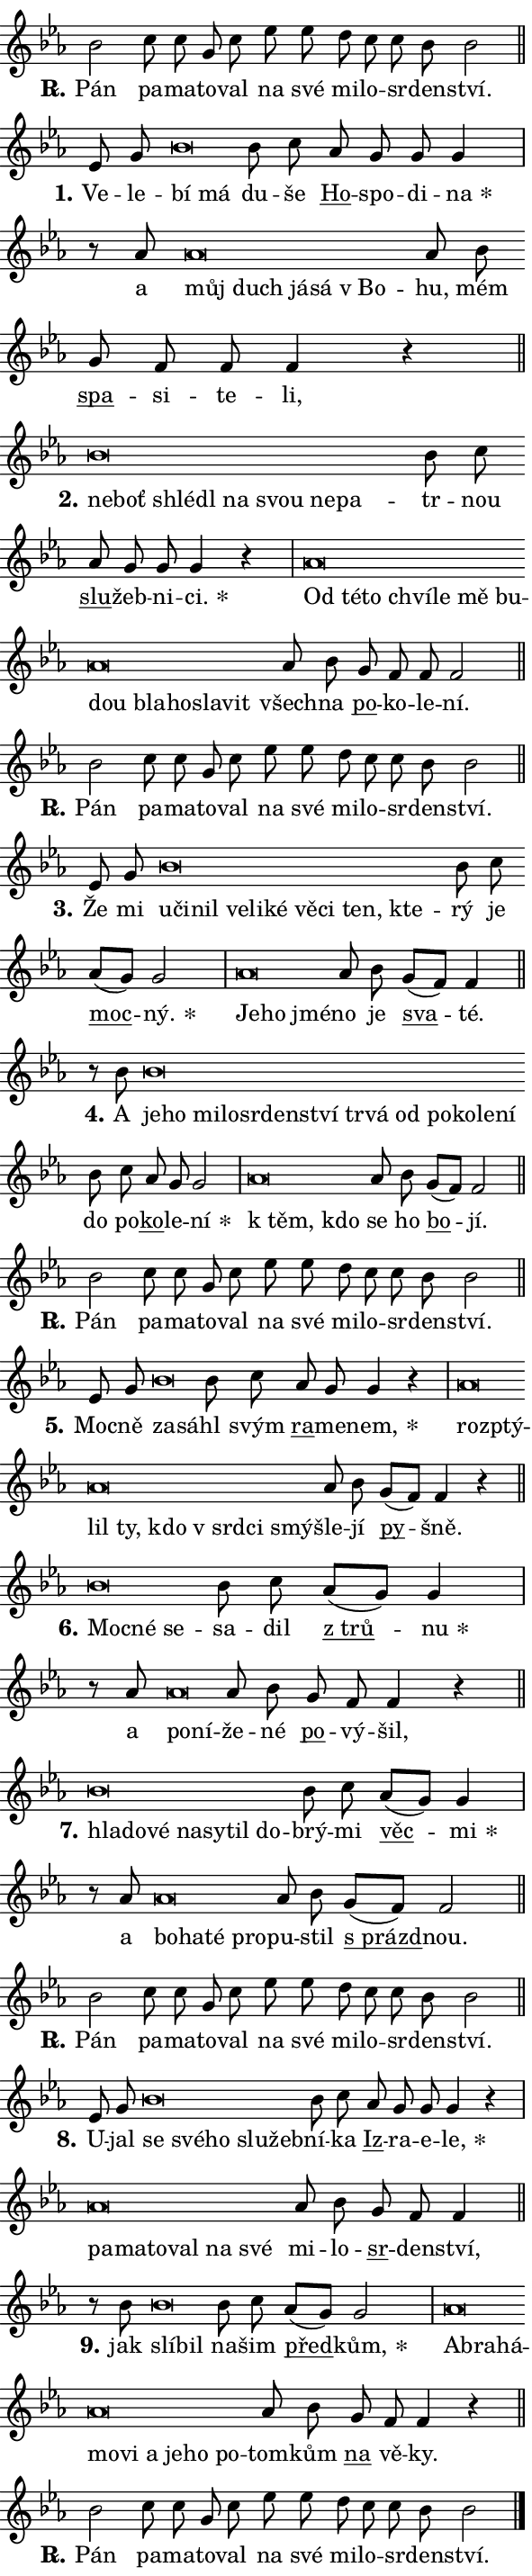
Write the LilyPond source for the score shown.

\version "2.24.0"
\header { tagline = "" }
\paper {
  indent = 0\cm
  top-margin = 0\cm
  right-margin = 0.13\cm % to fit lyric hyphens
  bottom-margin = 0\cm
  left-margin = 0\cm
  paper-width = 10\cm
  page-breaking = #ly:one-page-breaking
  system-system-spacing.basic-distance = #11
  score-system-spacing.basic-distance = #11
  ragged-last = ##f
}


%% Author: Thomas Morley
%% https://lists.gnu.org/archive/html/lilypond-user/2020-05/msg00002.html
#(define (line-position grob)
"Returns position of @var[grob} in current system:
   @code{'start}, if at first time-step
   @code{'end}, if at last time-step
   @code{'middle} otherwise
"
  (let* ((col (ly:item-get-column grob))
         (ln (ly:grob-object col 'left-neighbor))
         (rn (ly:grob-object col 'right-neighbor))
         (col-to-check-left (if (ly:grob? ln) ln col))
         (col-to-check-right (if (ly:grob? rn) rn col))
         (break-dir-left
           (and
             (ly:grob-property col-to-check-left 'non-musical #f)
             (ly:item-break-dir col-to-check-left)))
         (break-dir-right
           (and
             (ly:grob-property col-to-check-right 'non-musical #f)
             (ly:item-break-dir col-to-check-right))))
        (cond ((eqv? 1 break-dir-left) 'start)
              ((eqv? -1 break-dir-right) 'end)
              (else 'middle))))

#(define (tranparent-at-line-position vctor)
  (lambda (grob)
  "Relying on @code{line-position} select the relevant enry from @var{vctor}.
Used to determine transparency,"
    (case (line-position grob)
      ((end) (not (vector-ref vctor 0)))
      ((middle) (not (vector-ref vctor 1)))
      ((start) (not (vector-ref vctor 2))))))

noteHeadBreakVisibility =
#(define-music-function (break-visibility)(vector?)
"Makes @code{NoteHead}s transparent relying on @var{break-visibility}"
#{
  \override NoteHead.transparent =
    #(tranparent-at-line-position break-visibility)
#})

#(define delete-ledgers-for-transparent-note-heads
  (lambda (grob)
    "Reads whether a @code{NoteHead} is transparent.
If so this @code{NoteHead} is removed from @code{'note-heads} from
@var{grob}, which is supposed to be @code{LedgerLineSpanner}.
As a result ledgers are not printed for this @code{NoteHead}"
    (let* ((nhds-array (ly:grob-object grob 'note-heads))
           (nhds-list
             (if (ly:grob-array? nhds-array)
                 (ly:grob-array->list nhds-array)
                 '()))
           ;; Relies on the transparent-property being done before
           ;; Staff.LedgerLineSpanner.after-line-breaking is executed.
           ;; This is fragile ...
           (to-keep
             (remove
               (lambda (nhd)
                 (ly:grob-property nhd 'transparent #f))
               nhds-list)))
      ;; TODO find a better method to iterate over grob-arrays, similiar
      ;; to filter/remove etc for lists
      ;; For now rebuilt from scratch
      (set! (ly:grob-object grob 'note-heads)  '())
      (for-each
        (lambda (nhd)
          (ly:pointer-group-interface::add-grob grob 'note-heads nhd))
        to-keep))))

squashNotes = {
  \override NoteHead.X-extent = #'(-0.2 . 0.2)
  \override NoteHead.Y-extent = #'(-0.75 . 0)
  \override NoteHead.stencil =
    #(lambda (grob)
       (let ((pos (ly:grob-property grob 'staff-position)))
         (begin
           (if (< pos -7) (display "ERROR: Lower brevis then expected\n") (display ""))
           (if (<= pos -6) ly:text-interface::print ly:note-head::print))))
}
unSquashNotes = {
  \revert NoteHead.X-extent
  \revert NoteHead.Y-extent
  \revert NoteHead.stencil
}

hideNotes = \noteHeadBreakVisibility #begin-of-line-visible
unHideNotes = \noteHeadBreakVisibility #all-visible

% work-around for resetting accidentals
% https://lilypond.org/doc/v2.23/Documentation/notation/displaying-rhythms#unmetered-music
cadenzaMeasure = {
  \cadenzaOff
  \partial 1024 s1024
  \cadenzaOn
}

#(define-markup-command (accent layout props text) (markup?)
  "Underline accented syllable"
  (interpret-markup layout props
    #{\markup \override #'(offset . 4.3) \underline { #text }#}))

responsum = \markup \concat {
  "R" \hspace #-1.05 \path #0.1 #'((moveto 0 0.07) (lineto 0.9 0.8)) \hspace #0.05 "."
}

spaceSize = #0.6828661417322834 % exact space size for TeX Gyre Schola

\layout {
  \context {
    \Staff
    \remove "Time_signature_engraver"
    \override LedgerLineSpanner.after-line-breaking = #delete-ledgers-for-transparent-note-heads
  }
  \context {
    \Lyrics {
      \override LyricSpace.minimum-distance = \spaceSize
      \override LyricText.font-name = #"TeX Gyre Schola"
      \override LyricText.font-size = 1
      \override StanzaNumber.font-name = #"TeX Gyre Schola Bold"
      \override StanzaNumber.font-size = 1
    }
  }
  \context {
    \Score 
    \override NoteHead.text =
      #(lambda (grob) 
        (let ((pos (ly:grob-property grob 'staff-position)))
          #{\markup {
            \combine
              \halign #-0.55 \raise #(if (= pos -6) 0 0.5) \override #'(thickness . 2) \draw-line #'(3.2 . 0)
              \musicglyph "noteheads.sM1"
          }#}))
  }
}

% magnetic-lyrics.ily
%
%   written by
%     Jean Abou Samra <jean@abou-samra.fr>
%     Werner Lemberg <wl@gnu.org>
%
%   adapted by
%     Jiri Hon <jiri.hon@gmail.com>
%
% Version 2022-Apr-15

% https://www.mail-archive.com/lilypond-user@gnu.org/msg149350.html

#(define (Left_hyphen_pointer_engraver context)
   "Collect syllable-hyphen-syllable occurrences in lyrics and store
them in properties.  This engraver only looks to the left.  For
example, if the lyrics input is @code{foo -- bar}, it does the
following.

@itemize @bullet
@item
Set the @code{text} property of the @code{LyricHyphen} grob between
@q{foo} and @q{bar} to @code{foo}.

@item
Set the @code{left-hyphen} property of the @code{LyricText} grob with
text @q{foo} to the @code{LyricHyphen} grob between @q{foo} and
@q{bar}.
@end itemize

Use this auxiliary engraver in combination with the
@code{lyric-@/text::@/apply-@/magnetic-@/offset!} hook."
   (let ((hyphen #f)
         (text #f))
     (make-engraver
      (acknowledgers
       ((lyric-syllable-interface engraver grob source-engraver)
        (set! text grob)))
      (end-acknowledgers
       ((lyric-hyphen-interface engraver grob source-engraver)
        ;(when (not (grob::has-interface grob 'lyric-space-interface))
          (set! hyphen grob)));)
      ((stop-translation-timestep engraver)
       (when (and text hyphen)
         (ly:grob-set-object! text 'left-hyphen hyphen))
       (set! text #f)
       (set! hyphen #f)))))

#(define (lyric-text::apply-magnetic-offset! grob)
   "If the space between two syllables is less than the value in
property @code{LyricText@/.details@/.squash-threshold}, move the right
syllable to the left so that it gets concatenated with the left
syllable.

Use this function as a hook for
@code{LyricText@/.after-@/line-@/breaking} if the
@code{Left_@/hyphen_@/pointer_@/engraver} is active."
   (let ((hyphen (ly:grob-object grob 'left-hyphen #f)))
     (when hyphen
       (let ((left-text (ly:spanner-bound hyphen LEFT)))
         (when (grob::has-interface left-text 'lyric-syllable-interface)
           (let* ((common (ly:grob-common-refpoint grob left-text X))
                  (this-x-ext (ly:grob-extent grob common X))
                  (left-x-ext
                   (begin
                     ;; Trigger magnetism for left-text.
                     (ly:grob-property left-text 'after-line-breaking)
                     (ly:grob-extent left-text common X)))
                  ;; `delta` is the gap width between two syllables.
                  (delta (- (interval-start this-x-ext)
                            (interval-end left-x-ext)))
                  (details (ly:grob-property grob 'details))
                  (threshold (assoc-get 'squash-threshold details 0.2)))
             (when (< delta threshold)
               (let* (;; We have to manipulate the input text so that
                      ;; ligatures crossing syllable boundaries are not
                      ;; disabled.  For languages based on the Latin
                      ;; script this is essentially a beautification.
                      ;; However, for non-Western scripts it can be a
                      ;; necessity.
                      (lt (ly:grob-property left-text 'text))
                      (rt (ly:grob-property grob 'text))
                      (is-space (grob::has-interface hyphen 'lyric-space-interface))
                      (space (if is-space " " ""))
                      (extra-delta (if is-space spaceSize 0))
                      ;; Append new syllable.
                      (ltrt-space (if (and (string? lt) (string? rt))
                                (string-append lt space rt)
                                (make-concat-markup (list lt space rt))))
                      ;; Right-align `ltrt` to the right side.
                      (ltrt-space-markup (grob-interpret-markup
                               grob
                               (make-translate-markup
                                (cons (interval-length this-x-ext) 0)
                                (make-right-align-markup ltrt-space)))))
                 (begin
                   ;; Don't print `left-text`.
                   (ly:grob-set-property! left-text 'stencil #f)
                   ;; Set text and stencil (which holds all collected
                   ;; syllables so far) and shift it to the left.
                   (ly:grob-set-property! grob 'text ltrt-space)
                   (ly:grob-set-property! grob 'stencil ltrt-space-markup)
                   (ly:grob-translate-axis! grob (- (- delta extra-delta)) X))))))))))


#(define (lyric-hyphen::displace-bounds-first grob)
   ;; Make very sure this callback isn't triggered too early.
   (let ((left (ly:spanner-bound grob LEFT))
         (right (ly:spanner-bound grob RIGHT)))
     (ly:grob-property left 'after-line-breaking)
     (ly:grob-property right 'after-line-breaking)
     (ly:lyric-hyphen::print grob)))

squashThreshold = #0.4

\layout {
  \context {
    \Lyrics
    \consists #Left_hyphen_pointer_engraver
    \override LyricText.after-line-breaking =
      #lyric-text::apply-magnetic-offset!
    \override LyricHyphen.stencil = #lyric-hyphen::displace-bounds-first
    \override LyricText.details.squash-threshold = \squashThreshold
    \override LyricHyphen.minimum-distance = 0
    \override LyricHyphen.minimum-length = \squashThreshold
  }
}

squashText = \override LyricText.details.squash-threshold = 9999
unSquashText = \override LyricText.details.squash-threshold = \squashThreshold

leftText = \override LyricText.self-alignment-X = #LEFT
unLeftText = \revert LyricText.self-alignment-X

starOffset = #(lambda (grob) 
                (let ((x_offset (ly:self-alignment-interface::aligned-on-x-parent grob)))
                  (if (= x_offset 0) 0 (+ x_offset 1.2))))

star = #(define-music-function (syllable)(string?)
"Append star separator at the end of a syllable"
#{
  \once \override LyricText.X-offset = #starOffset
  \lyricmode { \markup {
    #syllable
    \override #'((font-name . "TeX Gyre Schola Bold")) \hspace #0.2 \lower #0.65 \larger "*"
  } }
#})

starAccent = #(define-music-function (syllable)(string?)
"Append star separator at the end of a syllable and make accent"
#{
  \once \override LyricText.X-offset = #starOffset
  \lyricmode { \markup {
    \accent #syllable
    \override #'((font-name . "TeX Gyre Schola Bold")) \hspace #0.2 \lower #0.65 \larger "*"
  } }
#})

breath = #(define-music-function (syllable)(string?)
"Append breathing indicator at the end of a syllable"
#{
  \lyricmode { \markup { #syllable "+" } }
#})

optionalBreath = #(define-music-function (syllable)(string?)
"Append optional breathing indicator at the end of a syllable"
#{
  \lyricmode { \markup { #syllable "(+)" } }
#})


\score {
    <<
        \new Voice = "melody" { \cadenzaOn \key es \major \relative { bes'2 c8 c g c \bar "" es es d c c bes bes2 \cadenzaMeasure \bar "||" \break } }
        \new Lyrics \lyricsto "melody" { \lyricmode { \set stanza = \responsum
Pán pa -- ma -- to -- val na své mi -- lo -- sr -- den -- ství. } }
    >>
    \layout {}
}

\score {
    <<
        \new Voice = "melody" { \cadenzaOn \key es \major \relative { es'8 g \bar "" \squashNotes bes\breve*1/16 \hideNotes \breve*1/16 \bar "" \unHideNotes \unSquashNotes bes8 c \bar "" as g g g4 \cadenzaMeasure \bar "|" r8 as8 \squashNotes as\breve*1/16 \hideNotes \breve*1/16 \bar "" \breve*1/16 \bar "" \breve*1/16 \breve*1/16 \bar "" \unHideNotes \unSquashNotes as8 bes \bar "" g f f f4 r \cadenzaMeasure \bar "||" \break } }
        \new Lyrics \lyricsto "melody" { \lyricmode { \set stanza = "1."
Ve -- le -- \leftText bí \squashText má \unLeftText \unSquashText du -- še \markup \accent Ho -- spo -- di -- \star na a \leftText můj \squashText duch já -- sá "v Bo" -- \unLeftText \unSquashText hu, mém \markup \accent spa -- si -- te -- li, } }
    >>
    \layout {}
}

\score {
    <<
        \new Voice = "melody" { \cadenzaOn \key es \major \relative { \squashNotes bes'\breve*1/16 \hideNotes \breve*1/16 \bar "" \breve*1/16 \bar "" \breve*1/16 \bar "" \breve*1/16 \bar "" \breve*1/16 \bar "" \breve*1/16 \breve*1/16 \bar "" \unHideNotes \unSquashNotes bes8 c \bar "" as g g g4 r \cadenzaMeasure \bar "|" \squashNotes as\breve*1/16 \hideNotes \breve*1/16 \bar "" \breve*1/16 \bar "" \breve*1/16 \bar "" \breve*1/16 \bar "" \breve*1/16 \bar "" \breve*1/16 \bar "" \breve*1/16 \bar "" \breve*1/16 \bar "" \breve*1/16 \bar "" \breve*1/16 \breve*1/16 \bar "" \unHideNotes \unSquashNotes as8 bes \bar "" g f f f2 \cadenzaMeasure \bar "||" \break } }
        \new Lyrics \lyricsto "melody" { \lyricmode { \set stanza = "2."
\leftText ne -- \squashText boť shlé -- dl na svou ne -- pa -- \unLeftText \unSquashText tr -- nou \markup \accent slu -- žeb -- ni -- \star ci. \leftText Od \squashText té -- to chví -- le mě bu -- dou bla -- ho -- sla -- vit \unLeftText \unSquashText všech -- na \markup \accent po -- ko -- le -- ní. } }
    >>
    \layout {}
}

\score {
    <<
        \new Voice = "melody" { \cadenzaOn \key es \major \relative { bes'2 c8 c g c \bar "" es es d c c bes bes2 \cadenzaMeasure \bar "||" \break } }
        \new Lyrics \lyricsto "melody" { \lyricmode { \set stanza = \responsum
Pán pa -- ma -- to -- val na své mi -- lo -- sr -- den -- ství. } }
    >>
    \layout {}
}

\score {
    <<
        \new Voice = "melody" { \cadenzaOn \key es \major \relative { es'8 g \bar "" \squashNotes bes\breve*1/16 \hideNotes \breve*1/16 \bar "" \breve*1/16 \bar "" \breve*1/16 \bar "" \breve*1/16 \bar "" \breve*1/16 \bar "" \breve*1/16 \bar "" \breve*1/16 \bar "" \breve*1/16 \breve*1/16 \bar "" \unHideNotes \unSquashNotes bes8 c \bar "" as[( g)] g2 \cadenzaMeasure \bar "|" \squashNotes as\breve*1/16 \hideNotes \breve*1/16 \breve*1/16 \bar "" \unHideNotes \unSquashNotes as8 bes \bar "" g[( f)] f4 \cadenzaMeasure \bar "||" \break } }
        \new Lyrics \lyricsto "melody" { \lyricmode { \set stanza = "3."
Že mi \leftText u -- \squashText či -- nil ve -- li -- ké vě -- ci ten, kte -- \unLeftText \unSquashText rý je \markup \accent moc -- \star ný. \leftText Je -- \squashText ho jmé -- \unLeftText \unSquashText no je \markup \accent sva -- té. } }
    >>
    \layout {}
}

\score {
    <<
        \new Voice = "melody" { \cadenzaOn \key es \major \relative { r8 bes'8 \squashNotes bes\breve*1/16 \hideNotes \breve*1/16 \bar "" \breve*1/16 \bar "" \breve*1/16 \bar "" \breve*1/16 \bar "" \breve*1/16 \bar "" \breve*1/16 \bar "" \breve*1/16 \bar "" \breve*1/16 \bar "" \breve*1/16 \bar "" \breve*1/16 \bar "" \breve*1/16 \bar "" \breve*1/16 \breve*1/16 \bar "" \unHideNotes \unSquashNotes bes8 c \bar "" as g g2 \cadenzaMeasure \bar "|" \squashNotes as\breve*1/16 \hideNotes \breve*1/16 \bar "" \unHideNotes \unSquashNotes as8 bes \bar "" g[( f)] f2 \cadenzaMeasure \bar "||" \break } }
        \new Lyrics \lyricsto "melody" { \lyricmode { \set stanza = "4."
A \leftText je -- \squashText ho mi -- lo -- sr -- den -- ství tr -- vá od po -- ko -- le -- ní \unLeftText \unSquashText do po -- \markup \accent ko -- le -- \star ní \leftText "k těm," \squashText kdo \unLeftText \unSquashText se ho \markup \accent bo -- jí. } }
    >>
    \layout {}
}

\score {
    <<
        \new Voice = "melody" { \cadenzaOn \key es \major \relative { bes'2 c8 c g c \bar "" es es d c c bes bes2 \cadenzaMeasure \bar "||" \break } }
        \new Lyrics \lyricsto "melody" { \lyricmode { \set stanza = \responsum
Pán pa -- ma -- to -- val na své mi -- lo -- sr -- den -- ství. } }
    >>
    \layout {}
}

\score {
    <<
        \new Voice = "melody" { \cadenzaOn \key es \major \relative { es'8 g \bar "" \squashNotes bes\breve*1/16 \hideNotes \breve*1/16 \bar "" \unHideNotes \unSquashNotes bes8 c \bar "" as g g4 r \cadenzaMeasure \bar "|" \squashNotes as\breve*1/16 \hideNotes \breve*1/16 \bar "" \breve*1/16 \bar "" \breve*1/16 \bar "" \breve*1/16 \bar "" \breve*1/16 \bar "" \breve*1/16 \breve*1/16 \bar "" \unHideNotes \unSquashNotes as8 bes \bar "" g[( f)] f4 r \cadenzaMeasure \bar "||" \break } }
        \new Lyrics \lyricsto "melody" { \lyricmode { \set stanza = "5."
Moc -- ně \leftText za -- \squashText sá -- \unLeftText \unSquashText hl svým \markup \accent ra -- me -- \star nem, \leftText roz -- \squashText ptý -- lil ty, kdo "v srd" -- ci smý -- \unLeftText \unSquashText šle -- jí \markup \accent py -- šně. } }
    >>
    \layout {}
}

\score {
    <<
        \new Voice = "melody" { \cadenzaOn \key es \major \relative { \squashNotes bes'\breve*1/16 \hideNotes \breve*1/16 \breve*1/16 \bar "" \unHideNotes \unSquashNotes bes8 c \bar "" as[( g)] g4 \cadenzaMeasure \bar "|" r8 as8 \squashNotes as\breve*1/16 \hideNotes \breve*1/16 \bar "" \unHideNotes \unSquashNotes as8 bes \bar "" g f f4 r \cadenzaMeasure \bar "||" \break } }
        \new Lyrics \lyricsto "melody" { \lyricmode { \set stanza = "6."
\leftText Moc -- \squashText né se -- \unLeftText \unSquashText sa -- dil \markup \accent "z trů" -- \star nu a \leftText po -- \squashText ní -- \unLeftText \unSquashText že -- né \markup \accent po -- vý -- šil, } }
    >>
    \layout {}
}

\score {
    <<
        \new Voice = "melody" { \cadenzaOn \key es \major \relative { \squashNotes bes'\breve*1/16 \hideNotes \breve*1/16 \bar "" \breve*1/16 \bar "" \breve*1/16 \bar "" \breve*1/16 \bar "" \breve*1/16 \breve*1/16 \bar "" \unHideNotes \unSquashNotes bes8 c \bar "" as[( g)] g4 \cadenzaMeasure \bar "|" r8 as8 \squashNotes as\breve*1/16 \hideNotes \breve*1/16 \bar "" \breve*1/16 \breve*1/16 \bar "" \unHideNotes \unSquashNotes as8 bes \bar "" g[( f)] f2 \cadenzaMeasure \bar "||" \break } }
        \new Lyrics \lyricsto "melody" { \lyricmode { \set stanza = "7."
\leftText hla -- \squashText do -- vé na -- sy -- til do -- \unLeftText \unSquashText brý -- mi \markup \accent věc -- \star mi a \leftText bo -- \squashText ha -- té pro -- \unLeftText \unSquashText pu -- stil \markup \accent "s prázd" -- nou. } }
    >>
    \layout {}
}

\score {
    <<
        \new Voice = "melody" { \cadenzaOn \key es \major \relative { bes'2 c8 c g c \bar "" es es d c c bes bes2 \cadenzaMeasure \bar "||" \break } }
        \new Lyrics \lyricsto "melody" { \lyricmode { \set stanza = \responsum
Pán pa -- ma -- to -- val na své mi -- lo -- sr -- den -- ství. } }
    >>
    \layout {}
}

\score {
    <<
        \new Voice = "melody" { \cadenzaOn \key es \major \relative { es'8 g \bar "" \squashNotes bes\breve*1/16 \hideNotes \breve*1/16 \bar "" \breve*1/16 \bar "" \breve*1/16 \breve*1/16 \bar "" \unHideNotes \unSquashNotes bes8 c \bar "" as g g g4 r \cadenzaMeasure \bar "|" \squashNotes as\breve*1/16 \hideNotes \breve*1/16 \bar "" \breve*1/16 \bar "" \breve*1/16 \bar "" \breve*1/16 \breve*1/16 \bar "" \unHideNotes \unSquashNotes as8 bes \bar "" g f f4 \cadenzaMeasure \bar "||" \break } }
        \new Lyrics \lyricsto "melody" { \lyricmode { \set stanza = "8."
U -- jal \leftText se \squashText své -- ho slu -- žeb -- \unLeftText \unSquashText ní -- ka \markup \accent Iz -- ra -- e -- \star le, \leftText pa -- \squashText ma -- to -- val na své \unLeftText \unSquashText mi -- lo -- \markup \accent sr -- den -- ství, } }
    >>
    \layout {}
}

\score {
    <<
        \new Voice = "melody" { \cadenzaOn \key es \major \relative { r8 bes'8 \squashNotes bes\breve*1/16 \hideNotes \breve*1/16 \bar "" \unHideNotes \unSquashNotes bes8 c \bar "" as[( g)] g2 \cadenzaMeasure \bar "|" \squashNotes as\breve*1/16 \hideNotes \breve*1/16 \bar "" \breve*1/16 \bar "" \breve*1/16 \bar "" \breve*1/16 \bar "" \breve*1/16 \bar "" \breve*1/16 \bar "" \breve*1/16 \breve*1/16 \bar "" \unHideNotes \unSquashNotes as8 bes \bar "" g f f4 r \cadenzaMeasure \bar "||" \break } }
        \new Lyrics \lyricsto "melody" { \lyricmode { \set stanza = "9."
jak \leftText slí -- \squashText bil \unLeftText \unSquashText na -- šim \markup \accent před -- \star kům, \leftText Ab -- \squashText ra -- há -- mo -- vi a je -- ho po -- \unLeftText \unSquashText tom -- kům \markup \accent na vě -- ky. } }
    >>
    \layout {}
}

\score {
    <<
        \new Voice = "melody" { \cadenzaOn \key es \major \relative { bes'2 c8 c g c \bar "" es es d c c bes bes2 \cadenzaMeasure \bar "||" \break } \bar "|." }
        \new Lyrics \lyricsto "melody" { \lyricmode { \set stanza = \responsum
Pán pa -- ma -- to -- val na své mi -- lo -- sr -- den -- ství. } }
    >>
    \layout {}
}
